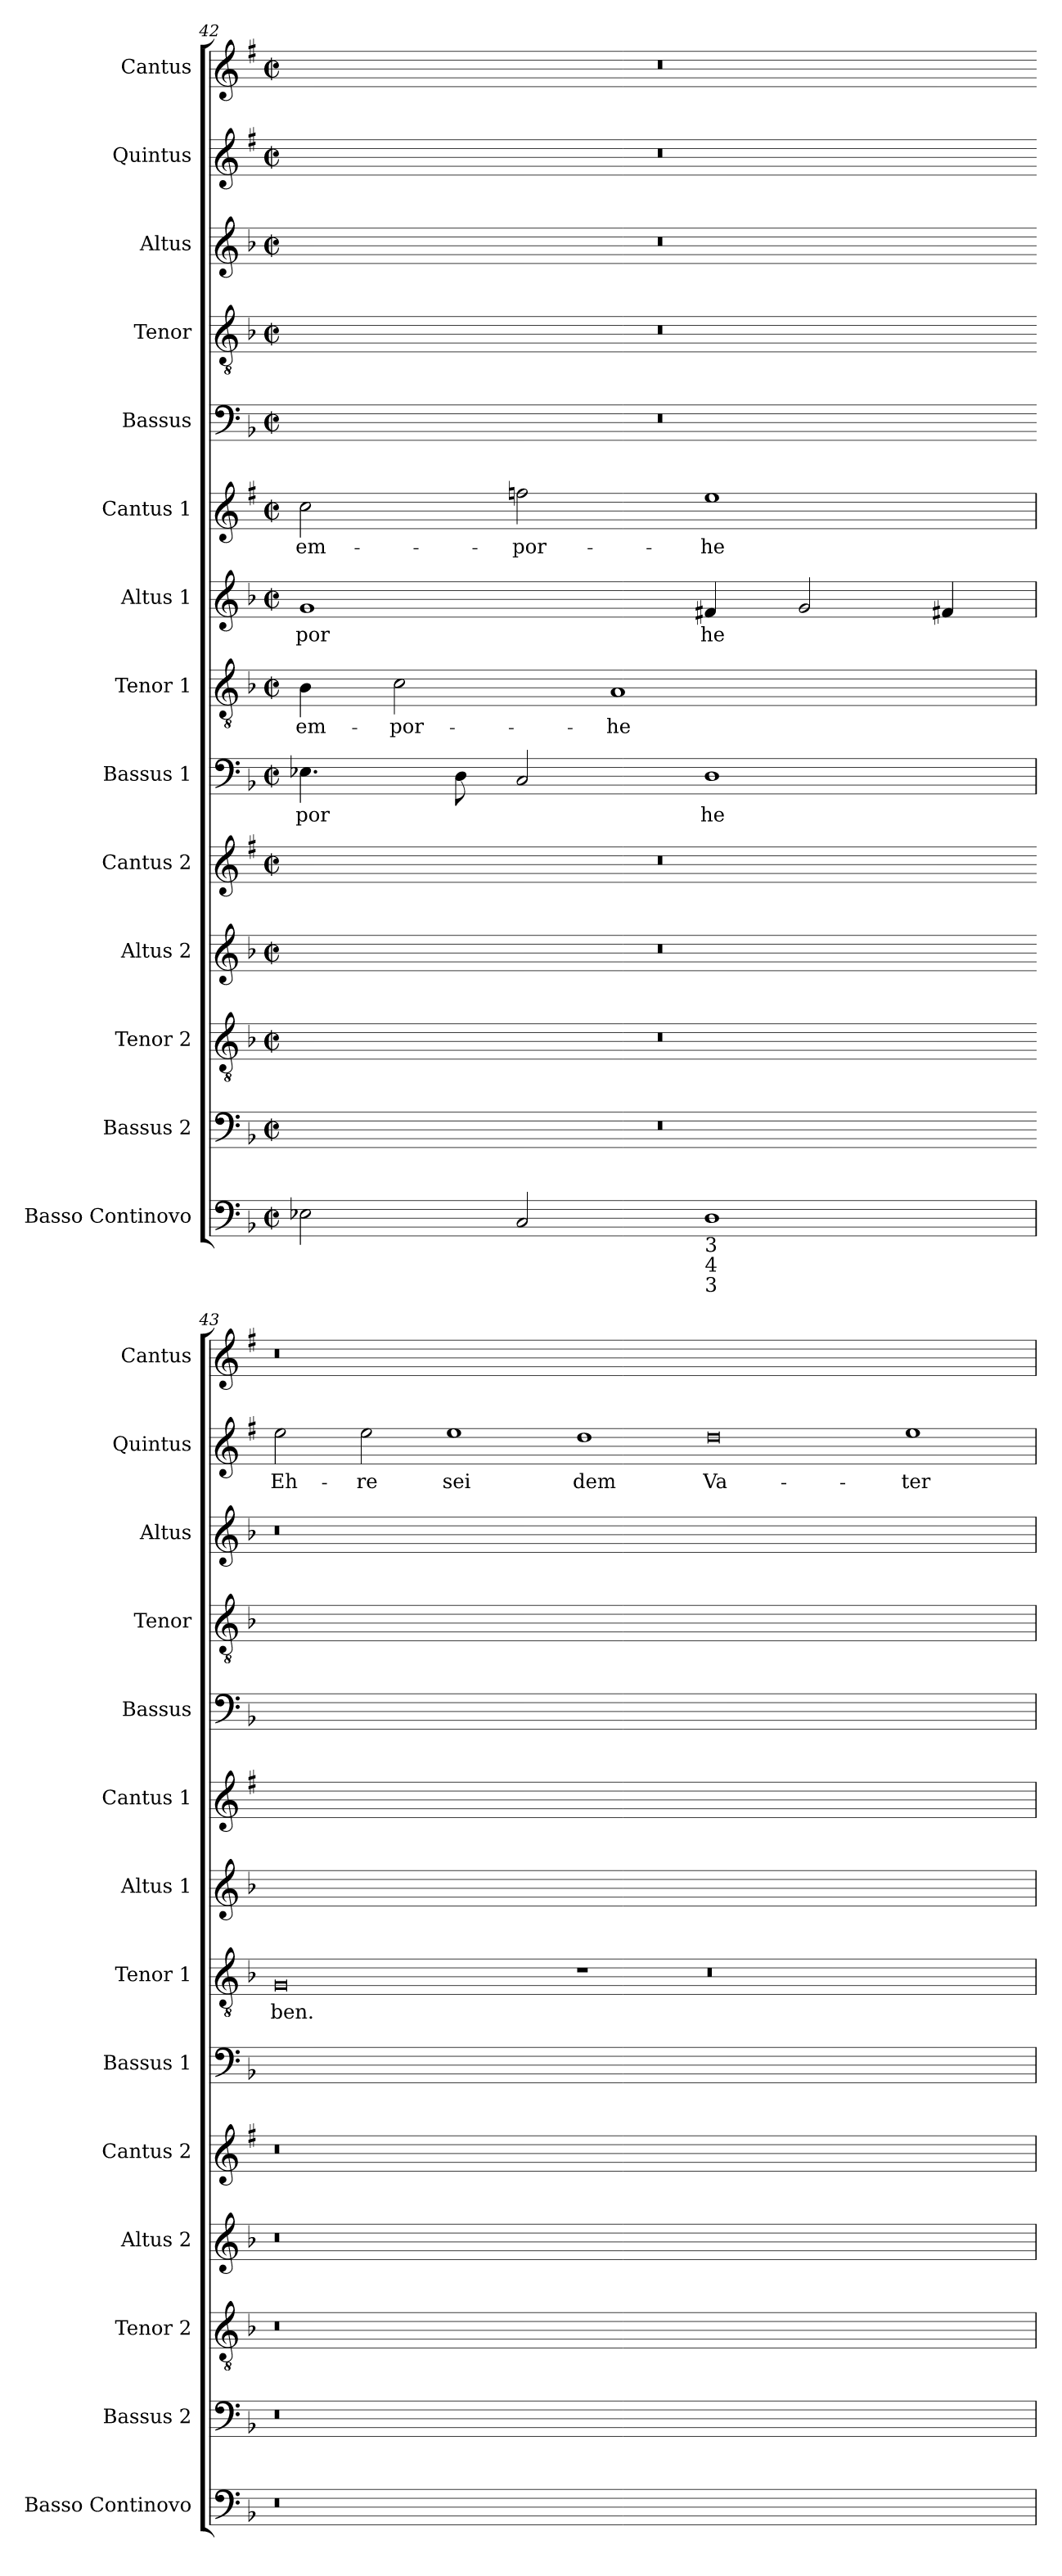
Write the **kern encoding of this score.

**kern	**kern	**kern	**kern	**kern	**kern	**text	**kern	**text	**kern	**text	**kern	**text	**kern	**kern	**kern	**kern	**text	**kern
*part14	*part13	*part12	*part11	*part10	*part9	*part9	*part8	*part8	*part7	*part7	*part6	*part6	*part5	*part4	*part3	*part2	*part2	*part1
*staff14	*staff13	*staff12	*staff11	*staff10	*staff9	*staff9	*staff8	*staff8	*staff7	*staff7	*staff6	*staff6	*staff5	*staff4	*staff3	*staff2	*staff2	*staff1
*I"Basso Continovo	*I"Bassus 2	*I"Tenor 2	*I"Altus 2	*I"Cantus 2	*I"Bassus 1	*	*I"Tenor 1	*	*I"Altus 1	*	*I"Cantus 1	*	*I"Bassus	*I"Tenor	*I"Altus	*I"Quintus	*	*I"Cantus
*I'Basso Continovo	*I'Bassus 2	*I'Tenor 2	*I'Altus 2	*I'Cantus 2	*I'Bassus 1	*	*I'Tenor 1	*	*I'Altus 1	*	*I'Cantus 1	*	*I'Bassus	*I'Tenor	*I'Altus	*I'Quintus	*	*I'Cantus
*clefF4	*clefF4	*clefGv2	*clefG2	*clefG2	*clefF4	*	*clefGv2	*	*clefG2	*	*clefG2	*	*clefF4	*clefGv2	*clefG2	*clefG2	*	*clefG2
*	*	*	*	*ITrd1c2	*	*	*	*	*	*	*ITrd1c2	*	*	*	*	*ITrd1c2	*	*ITrd1c2
*k[b-]	*k[b-]	*k[b-]	*k[b-]	*k[b-]	*k[b-]	*	*k[b-]	*	*k[b-]	*	*k[b-]	*	*k[b-]	*k[b-]	*k[b-]	*k[b-]	*	*k[b-]
*F:	*F:	*F:	*F:	*F:	*F:	*	*F:	*	*F:	*	*F:	*	*F:	*F:	*F:	*F:	*	*F:
*M4/2	*M4/2	*M4/2	*M4/2	*M4/2	*M4/2	*	*M4/2	*	*M4/2	*	*M4/2	*	*M4/2	*M4/2	*M4/2	*M4/2	*	*M4/2
*met(c|)	*met(c|)	*met(c|)	*met(c|)	*met(c|)	*met(c|)	*	*met(c|)	*	*met(c|)	*	*met(c|)	*	*met(c|)	*met(c|)	*met(c|)	*met(c|)	*	*met(c|)
=42	=42	=42	=42	=42	=42	=42	=42	=42	=42	=42	=42	=42	=42	=42	=42	=42	=42	=42
!	!	!	!	!	!	!LO:LY:b	!	!LO:LY:b	!	!LO:LY:b	!	!LO:LY:b	!	!	!	!	!	!
2E-X	0r	0r	0r	0r	4.E-X	-por	4B-	em-	1g	-por	2b-	em-	0r	0r	0r	0r	.	0r
!	!	!	!	!	!	!	!	!LO:LY:b	!	!	!	!	!	!	!	!	!	!
.	.	.	.	.	.	.	2c	-por-	.	.	.	.	.	.	.	.	.	.
.	.	.	.	.	8D	.	.	.	.	.	.	.	.	.	.	.	.	.
!	!	!	!	!	!	!	!	!	!	!	!	!LO:LY:b	!	!	!	!	!	!
2C	.	.	.	.	2C	.	.	.	.	.	2ee-X	-por-	.	.	.	.	.	.
!	!	!	!	!	!	!	!	!LO:LY:b	!	!	!	!	!	!	!	!	!	!
.	.	.	.	.	.	.	1A	-he	.	.	.	.	.	.	.	.	.	.
!LO:TX:b:t=3	!	!	!	!	!	!	!	!	!	!	!	!	!	!	!	!	!	!
!LO:TX:b:t=4	!	!	!	!	!	!	!	!	!	!	!	!	!	!	!	!	!	!
!LO:TX:b:t=3	!	!	!	!	!	!	!	!	!	!	!	!	!	!	!	!	!	!
!	!	!	!	!	!	!LO:LY:b	!	!	!	!LO:LY:b	!	!LO:LY:b	!	!	!	!	!	!
1D	.	.	.	.	1D	he	.	.	4f#X	he	1dd	-he	.	.	.	.	.	.
.	.	.	.	.	.	.	.	.	2g	.	.	.	.	.	.	.	.	.
.	.	.	.	.	.	.	4qqGyy	.	.	.	.	.	.	.	.	.	.	.
.	.	.	.	.	.	.	4ryy	.	4f#X	.	.	.	.	.	.	.	.	.
!!LO:LB:g=z
=43	=43||	=43	=43	=43	=43	=43	=43	=43	=43	=43	=43	=43	=43	=43	=43	=43	=43	=43
.	.	.	.	.	4qqGGyy	.	.	.	.	.	.	.	.	.	.	.	.	.
*	*	*	*	*	*	*	*clefGv2	*	*	*	*	*	*	*	*	*	*	*
*	*	*	*	*	*	*	*M6/1	*	*	*	*	*	*	*	*	*M6/1	*	*
.	.	.	.	.	.	.	.	.	4qqgyy	.	4qqgyy	.	4qqGGyy	4qqGyy	.	.	.	.
!	!	!	!	!	!	!	!	!LO:LY:b	!	!	!	!	!	!	!	!	!LO:LY:b	!
0r	0r	0r	0r	0r	00.ryy	.	0G	ben.	00.ryy	.	00.ryy	.	00.ryy	00.ryy	0r	2dd	Eh-	0r
!	!	!	!	!	!	!	!	!	!	!	!	!	!	!	!	!	!LO:LY:b	!
.	.	.	.	.	.	.	.	.	.	.	.	.	.	.	.	2dd	-re	.
!	!	!	!	!	!	!	!	!	!	!	!	!	!	!	!	!	!LO:LY:b	!
.	.	.	.	.	.	.	.	.	.	.	.	.	.	.	.	1dd	sei	.
!	!	!	!	!	!	!	!	!	!	!	!	!	!	!	!	!	!LO:LY:b	!
00ryy	00ryy	00ryy	00ryy	00ryy	.	.	1r	.	.	.	.	.	.	.	00ryy	1cc	dem	00ryy
!	!	!	!	!	!	!	!	!	!	!	!	!	!	!	!	!	!LO:LY:b	!
.	.	.	.	.	.	.	0.r	.	.	.	.	.	.	.	.	0cc	Va-	.
!	!	!	!	!	!	!	!	!	!	!	!	!	!	!	!	!	!LO:LY:b	!
.	.	.	.	.	.	.	.	.	.	.	.	.	.	.	.	1dd	-ter	.
=	=	=	=	=	=	=	=	=	=	=	=	=	=	=	=	=	=	=
*-	*-	*-	*-	*-	*-	*-	*-	*-	*-	*-	*-	*-	*-	*-	*-	*-	*-	*-
